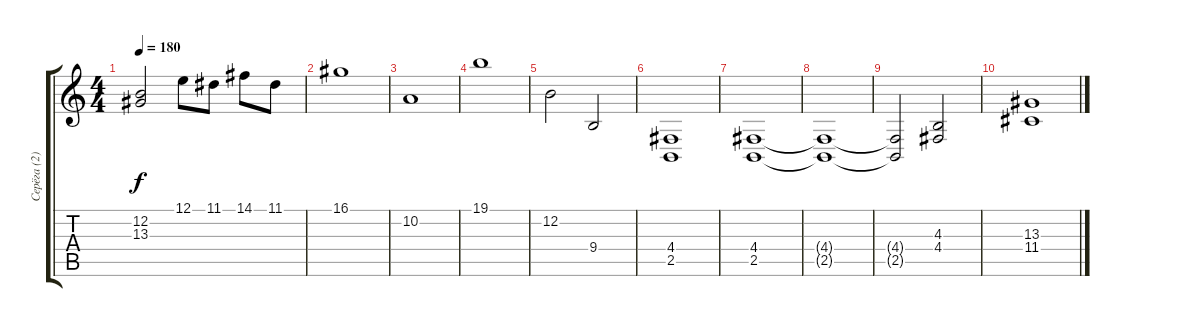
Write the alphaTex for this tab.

\track ("Серёга (2)" "Серёга (2)") {instrument stringensemble1}
\staff {score tabs}
\tuning (E4 B3 G3 D3 A2 E2) {hide}
\ts (4 4)
\tempo 180
\clef g2
\ks c
(12.2 13.3).2{dy f} 12.1.8 11.1.8 14.1.8 11.1.8 |
16.1.1 |
10.2.1 |
19.1.1 |
12.2.2 9.4.2 |
(4.4 2.5).1 |
(4.4 2.5).1 |
(4.4{t} 2.5{t}).1 |
(4.4{t} 2.5{t}).2 (4.3 4.4).2 |
(13.3 11.4).1
